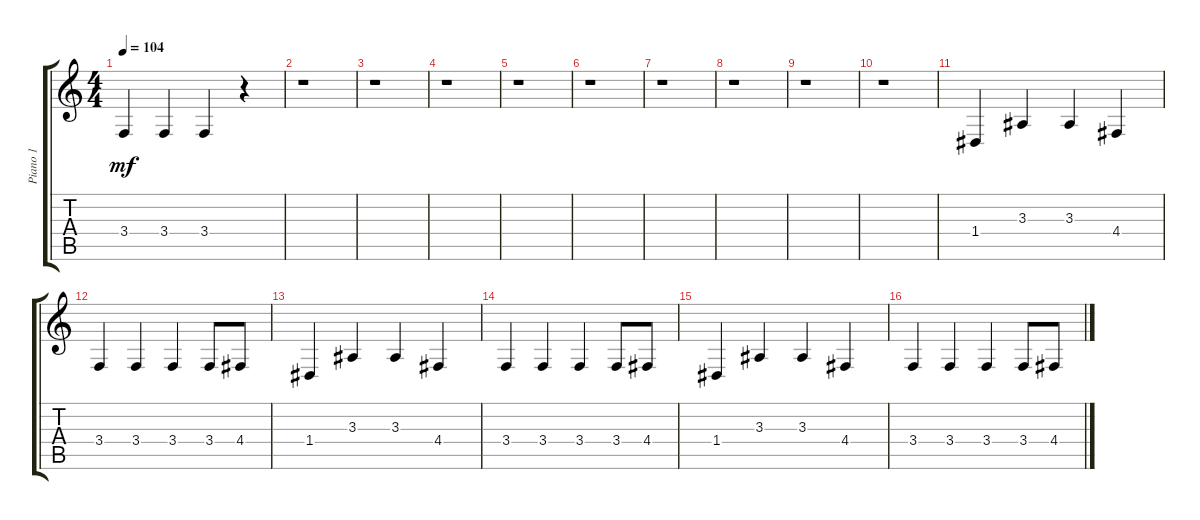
\track ("Piano 1" "Piano 1") {instrument brightacousticpiano}
\staff {score tabs}
\tuning (E4 B3 G3 D3 A2 E2) {hide}
\ts (4 4)
\tempo 104
\clef g2
\ks c
3.4.4{dy mf} 3.4.4 3.4.4 r.4 |
r.1 |
r.1 |
r.1 |
r.1 |
r.1 |
r.1 |
r.1 |
r.1 |
r.1 |
1.4.4 3.3.4 3.3.4 4.4.4 |
3.4.4 3.4.4 3.4.4 3.4.8 4.4.8 |
1.4.4 3.3.4 3.3.4 4.4.4 |
3.4.4 3.4.4 3.4.4 3.4.8 4.4.8 |
1.4.4 3.3.4 3.3.4 4.4.4 |
3.4.4 3.4.4 3.4.4 3.4.8 4.4.8
